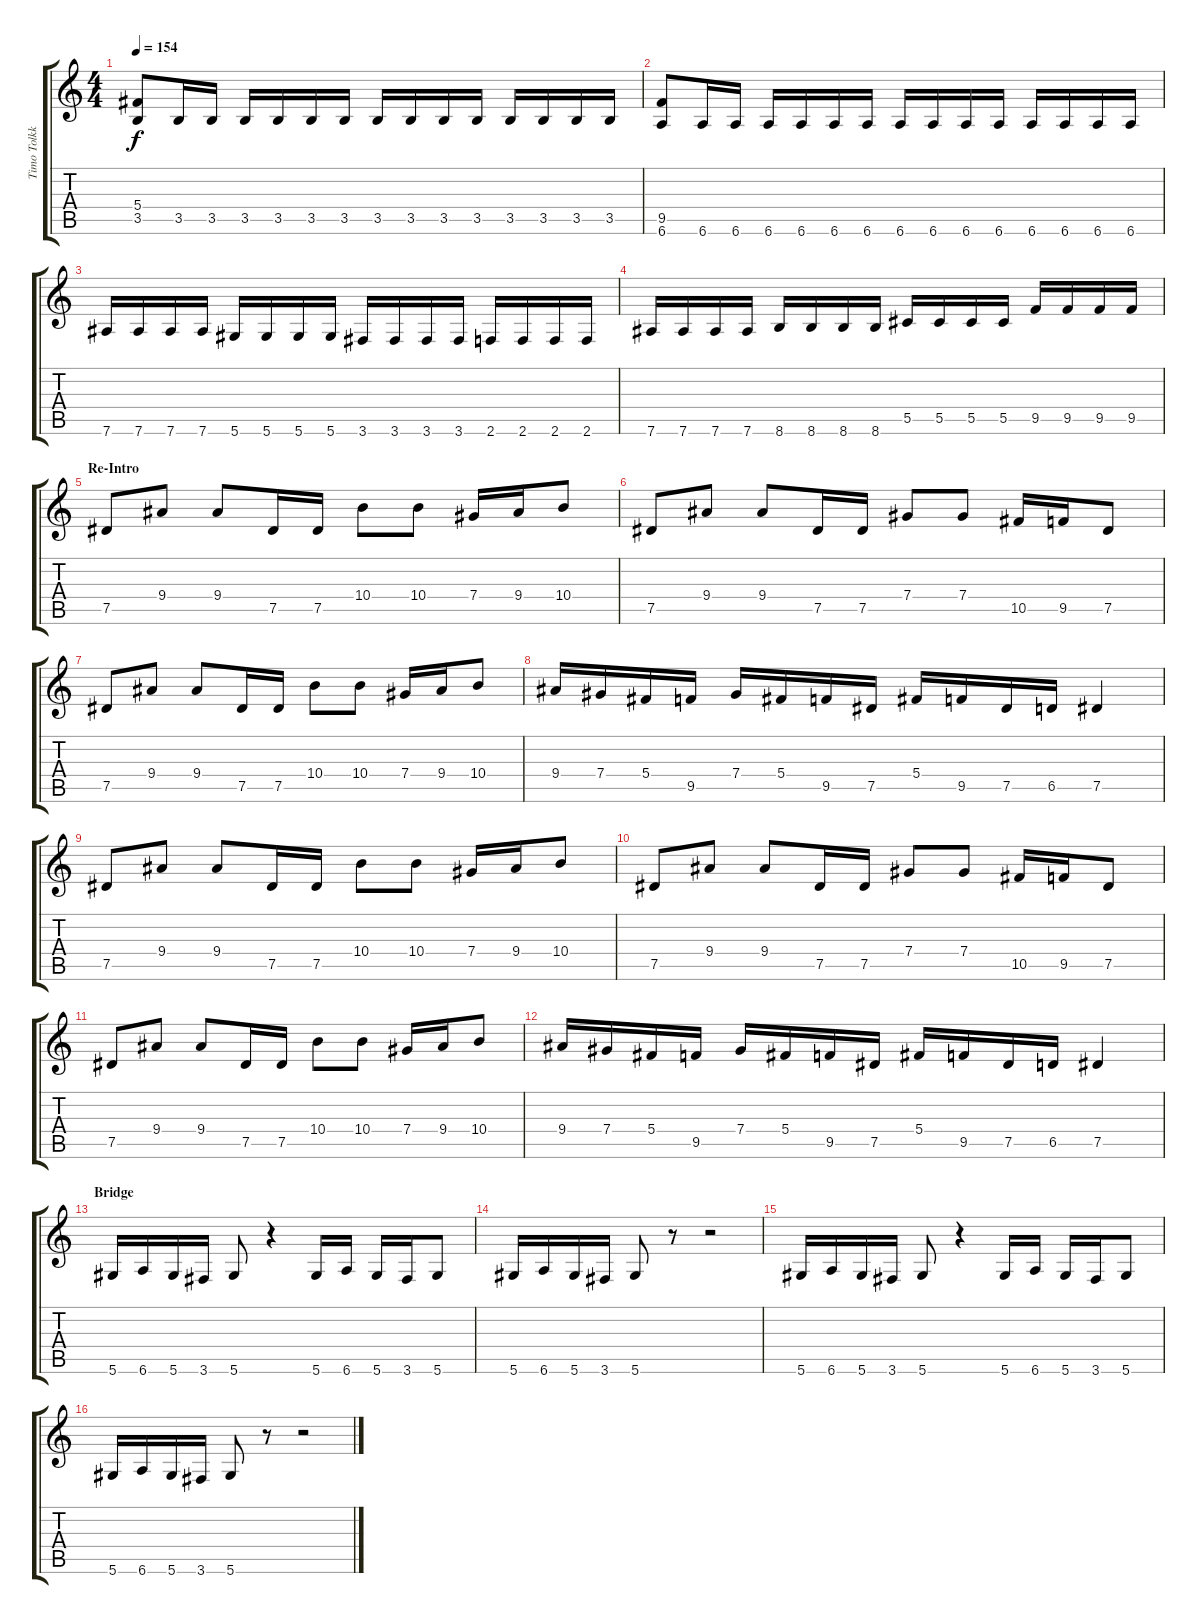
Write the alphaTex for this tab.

\track ("Timo Tolkki - Guitar" "Timo Tolkk") {instrument distortionguitar}
\staff {score tabs}
\tuning (Eb4 Bb3 Gb3 Db3 Ab2 Eb2) {hide}
\ts (4 4)
\tempo 154
\clef g2
\ks c
(5.4 3.5).8{dy f} 3.5.16 3.5.16 3.5.16 3.5.16 3.5.16 3.5.16 3.5.16 3.5.16 3.5.16 3.5.16 3.5.16 3.5.16 3.5.16 3.5.16 |
(9.5 6.6).8 6.6.16 6.6.16 6.6.16 6.6.16 6.6.16 6.6.16 6.6.16 6.6.16 6.6.16 6.6.16 6.6.16 6.6.16 6.6.16 6.6.16 |
7.6.16 7.6.16 7.6.16 7.6.16 5.6.16 5.6.16 5.6.16 5.6.16 3.6.16 3.6.16 3.6.16 3.6.16 2.6.16 2.6.16 2.6.16 2.6.16 |
7.6.16 7.6.16 7.6.16 7.6.16 8.6.16 8.6.16 8.6.16 8.6.16 5.5.16 5.5.16 5.5.16 5.5.16 9.5.16 9.5.16 9.5.16 9.5.16 |
\section ("" "Re-Intro")
7.5.8 9.4.8 9.4.8 7.5.16 7.5.16 10.4.8 10.4.8 7.4.16 9.4.16 10.4.8 |
7.5.8 9.4.8 9.4.8 7.5.16 7.5.16 7.4.8 7.4.8 10.5.16 9.5.16 7.5.8 |
7.5.8 9.4.8 9.4.8 7.5.16 7.5.16 10.4.8 10.4.8 7.4.16 9.4.16 10.4.8 |
9.4.16 7.4.16 5.4.16 9.5.16 7.4.16 5.4.16 9.5.16 7.5.16 5.4.16 9.5.16 7.5.16 6.5.16 7.5.4 |
7.5.8 9.4.8 9.4.8 7.5.16 7.5.16 10.4.8 10.4.8 7.4.16 9.4.16 10.4.8 |
7.5.8 9.4.8 9.4.8 7.5.16 7.5.16 7.4.8 7.4.8 10.5.16 9.5.16 7.5.8 |
7.5.8 9.4.8 9.4.8 7.5.16 7.5.16 10.4.8 10.4.8 7.4.16 9.4.16 10.4.8 |
9.4.16 7.4.16 5.4.16 9.5.16 7.4.16 5.4.16 9.5.16 7.5.16 5.4.16 9.5.16 7.5.16 6.5.16 7.5.4 |
\section ("" "Bridge")
5.6.16 6.6.16 5.6.16 3.6.16 5.6.8 r.4 5.6.16 6.6.16 5.6.16 3.6.16 5.6.8 |
5.6.16 6.6.16 5.6.16 3.6.16 5.6.8 r.8 r.2 |
5.6.16 6.6.16 5.6.16 3.6.16 5.6.8 r.4 5.6.16 6.6.16 5.6.16 3.6.16 5.6.8 |
5.6.16 6.6.16 5.6.16 3.6.16 5.6.8 r.8 r.2
